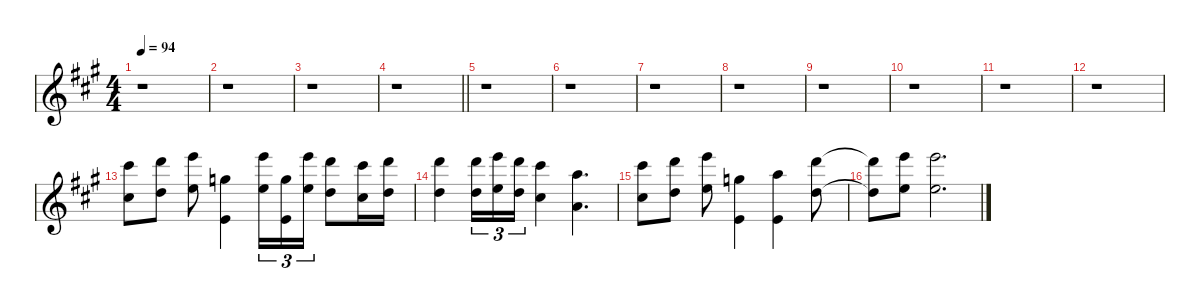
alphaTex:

\defaultSystemsLayout 4
\hideDynamics
\bracketExtendMode nobrackets
\singleTrackTrackNamePolicy hidden
\multiTrackTrackNamePolicy hidden
\firstSystemTrackNameMode fullname
\firstSystemTrackNameOrientation horizontal
\otherSystemsTrackNameOrientation horizontal
\track ("Strings" "vln.") {defaultSystemsLayout 4 instrument stringensemble1}
\staff {score}
\tuning (E4 B3 G3 D3 A2 E2)
\ts (4 4)
\beaming (8 2 2 2 2)
\tempo 94
\clef g2
\ks a
r.1{dy f instrument stringensemble1 beam Down} |
r.1{beam Down} |
r.1{beam Down} |
\barLineRight lightlight
r.1{beam Down} |
r.1{beam Down} |
r.1{beam Down} |
r.1{beam Down} |
r.1{beam Down} |
r.1{beam Down} |
r.1{beam Down} |
r.1{beam Down} |
r.1{beam Down} |
(21.1{acc #} 14.2{acc #}).8{beam Down} (22.1{acc forcenatural} 15.2{acc forcenatural}).8{beam Down} (24.1{acc forcenatural} 17.2{acc forcenatural}).8{beam Down} (0.1{acc forcenatural} 20.2{acc forcenatural}).4{beam Down} (24.1{acc forcenatural} 17.2{acc forcenatural}).16{tu (3 2) beam Down} (0.1{acc forcenatural} 20.2{acc forcenatural}).16{tu (3 2) beam Down} (24.1{acc forcenatural} 17.2{acc forcenatural}).16{tu (3 2) beam Down} (22.1{acc forcenatural} 15.2{acc forcenatural}).8{beam Down} (21.1{acc #} 14.2{acc #}).16{beam Down} (22.1{acc forcenatural} 15.2{acc forcenatural}).16{beam Down} |
(22.1{acc forcenatural} 15.2{acc forcenatural}).4{beam Down} (22.1{acc forcenatural} 15.2{acc forcenatural}).16{tu (3 2) beam Down} (24.1{acc forcenatural} 17.2{acc forcenatural}).16{tu (3 2) beam Down} (22.1{acc forcenatural} 15.2{acc forcenatural}).16{tu (3 2) beam Down} (21.1{acc #} 14.2{acc #}).4{dy mp beam Down} (17.1{acc forcenatural} 10.2{acc forcenatural}).4{d dy f beam Down} |
(21.1{acc #} 14.2{acc #}).8{beam Down} (22.1{acc forcenatural} 15.2{acc forcenatural}).8{beam Down} (24.1{acc forcenatural} 17.2{acc forcenatural}).8{beam Down} (0.1{acc forcenatural} 20.2{acc forcenatural}).4{beam Down} (0.1{acc forcenatural} 22.2{acc forcenatural}).4{beam Down} (22.1{acc forcenatural} 15.2{acc forcenatural}).8{beam Down} |
(22.1{t acc forcenatural} 15.2{t acc forcenatural}).8{beam Down} (24.1{acc forcenatural} 17.2{acc forcenatural}).8{beam Down} (24.1{acc forcenatural} 17.2{acc forcenatural}).2{d beam Down}
